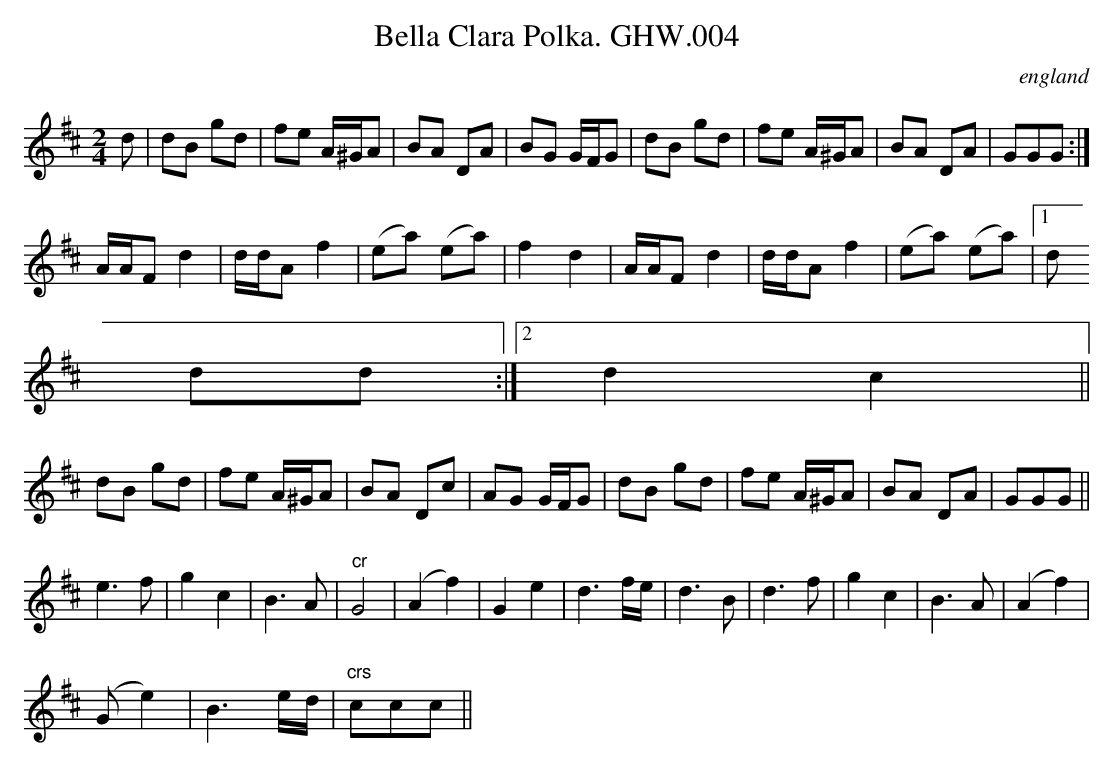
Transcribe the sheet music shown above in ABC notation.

X:1
T:Bella Clara Polka. GHW.004
O:england
M:2/4
L:1/8
K:D
d|dB gd|fe A/^G/A|BA DA|BG G/F/G|dB gd|fe A/^G/A|BA DA|GGG:|
A/A/F d2|d/d/A f2|(ea) (ea)|f2d2|A/A/F d2|d/d/A f2|(ea) (ea)|1 d
dd:|2d2c2||
dB gd|fe A/^G/A|BA Dc|AG G/F/G|dB gd|fe A/^G/A|BA DA|GGG||
e3 f|g2c2|B3 A|"cr"G4|(A2 f2)|G2 e2|d3 f/e/|d3 B|d3 f|g2 c2|B3 A|(A2f2)|
(G
2e2)|B3 e/d/|"crs"ccc||
